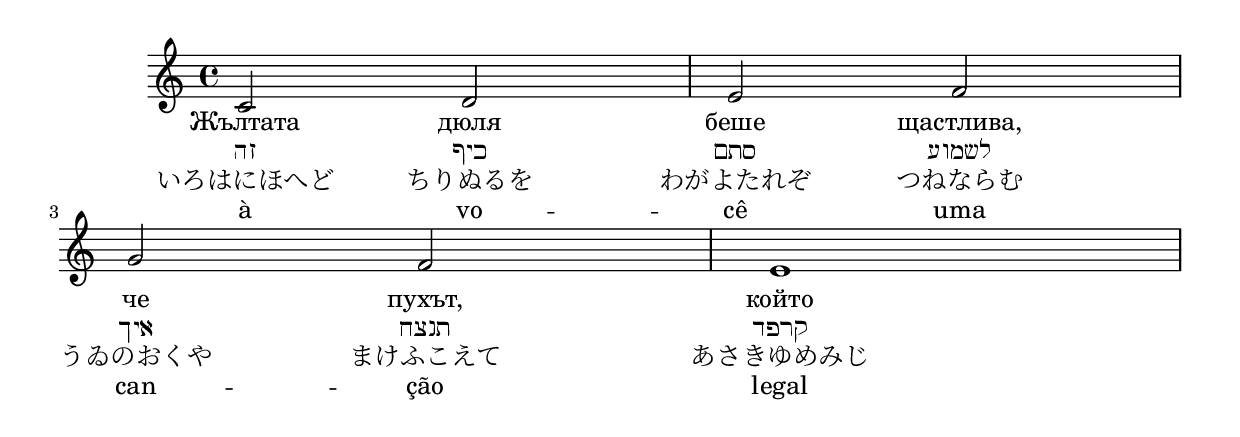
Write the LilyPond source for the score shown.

%% DO NOT EDIT this file manually; it is automatically
%% generated from LSR http://lsr.dsi.unimi.it
%% Make any changes in LSR itself, or in Documentation/snippets/new/ ,
%% and then run scripts/auxiliar/makelsr.py
%%
%% This file is in the public domain.
\version "2.12.2"

\header {
  lsrtags = "text"

  texidoc = "
Various scripts may be used for texts (like titles and lyrics) by
entering them in UTF-8 encoding, and using a Pango based backend.
Depending on the fonts installed, this fragment will render Bulgarian
(Cyrillic), Hebrew, Japanese and Portuguese.

"
  doctitle = "UTF-8"
} % begin verbatim

% end verbatim - this comment is a hack to prevent texinfo.tex
% from choking on non-European UTF-8 subsets

%% Edit this file using a Unicode aware editor, such as GVIM, GEDIT, Emacs

%{

You may have to install additional fonts.

Red Hat Fedora

    taipeifonts fonts-xorg-truetype ttfonts-ja fonts-arabic \
   ttfonts-zh_CN fonts-ja fonts-hebrew

Debian GNU/Linux

   apt-get install emacs-intl-fonts xfonts-intl-.* \
  ttf-kochi-gothic ttf-kochi-mincho \
  xfonts-bolkhov-75dpi xfonts-cronyx-100dpi xfonts-cronyx-75dpi
%}

% Cyrillic font
bulgarian = \lyricmode {
  Жълтата дюля беше щастлива, че пухът, който цъфна, замръзна като гьон.
}

hebrew = \lyricmode {
  זה כיף סתם לשמוע איך תנצח קרפד עץ טוב בגן.
}

japanese = \lyricmode {
  いろはにほへど ちりぬるを
  わがよたれぞ  つねならむ
  うゐのおくや  まけふこえて
  あさきゆめみじ ゑひもせず
}

% "a legal song to you"
portuguese = \lyricmode {
  à vo -- cê uma can -- ção legal
}

\relative c' {
  c2 d
  e2 f
  g2 f
  e1
}
\addlyrics { \bulgarian }
\addlyrics { \hebrew }
\addlyrics { \japanese }
\addlyrics { \portuguese }
